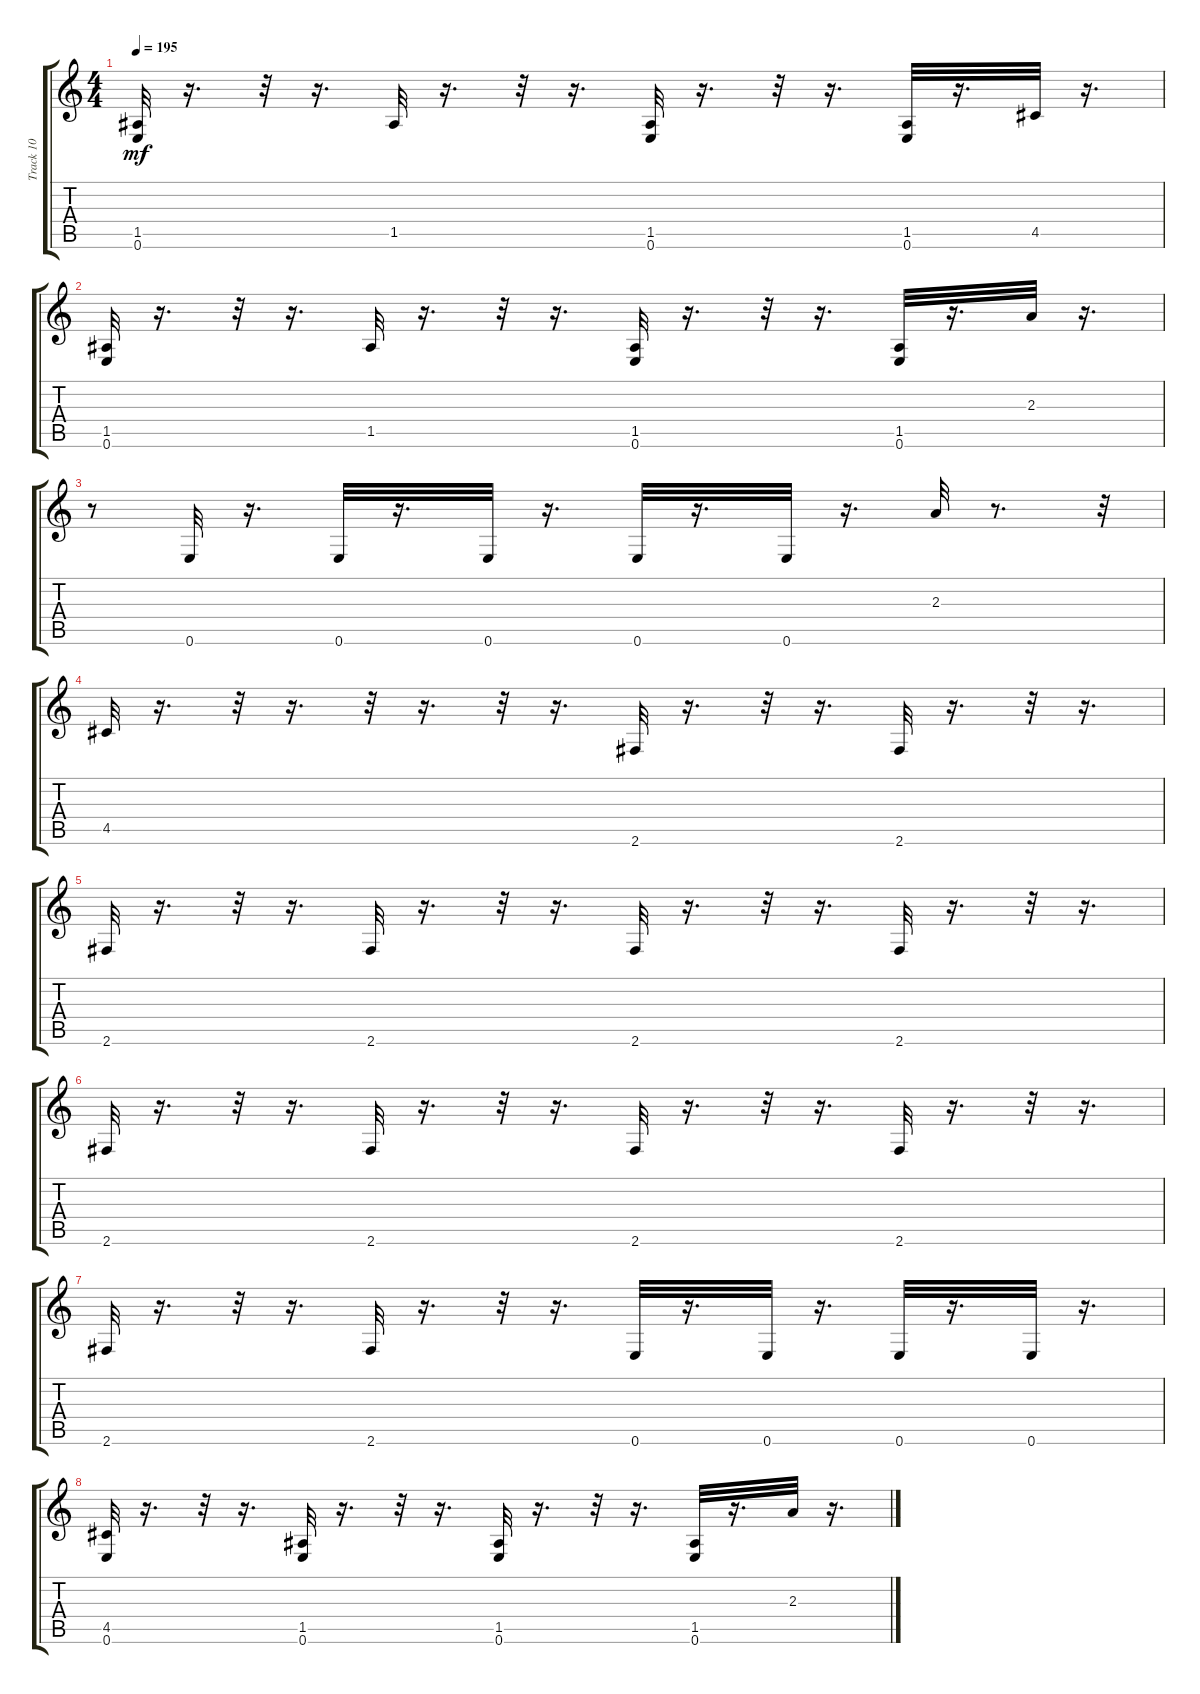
\track ("Track 10" "Track 10") {instrument acousticguitarsteel}
\staff {score tabs}
\tuning (E4 B3 G3 D3 A2 E2) {hide}
\ts (4 4)
\tempo 195
\clef g2
\ks c
(1.5 0.6).32{dy mf} r.16{d} r.32 r.16{d} 1.5.32 r.16{d} r.32 r.16{d} (1.5 0.6).32 r.16{d} r.32 r.16{d} (1.5 0.6).32 r.16{d} 4.5.32 r.16{d} |
(1.5 0.6).32 r.16{d} r.32 r.16{d} 1.5.32 r.16{d} r.32 r.16{d} (1.5 0.6).32 r.16{d} r.32 r.16{d} (1.5 0.6).32 r.16{d} 2.3.32 r.16{d} |
r.8 0.6.32 r.16{d} 0.6.32 r.16{d} 0.6.32 r.16{d} 0.6.32 r.16{d} 0.6.32 r.16{d} 2.3.32 r.8{d} r.32 |
4.5.32 r.16{d} r.32 r.16{d} r.32 r.16{d} r.32 r.16{d} 2.6.32 r.16{d} r.32 r.16{d} 2.6.32 r.16{d} r.32 r.16{d} |
2.6.32 r.16{d} r.32 r.16{d} 2.6.32 r.16{d} r.32 r.16{d} 2.6.32 r.16{d} r.32 r.16{d} 2.6.32 r.16{d} r.32 r.16{d} |
2.6.32 r.16{d} r.32 r.16{d} 2.6.32 r.16{d} r.32 r.16{d} 2.6.32 r.16{d} r.32 r.16{d} 2.6.32 r.16{d} r.32 r.16{d} |
2.6.32 r.16{d} r.32 r.16{d} 2.6.32 r.16{d} r.32 r.16{d} 0.6.32 r.16{d} 0.6.32 r.16{d} 0.6.32 r.16{d} 0.6.32 r.16{d} |
(4.5 0.6).32 r.16{d} r.32 r.16{d} (1.5 0.6).32 r.16{d} r.32 r.16{d} (1.5 0.6).32 r.16{d} r.32 r.16{d} (1.5 0.6).32 r.16{d} 2.3.32 r.16{d}
